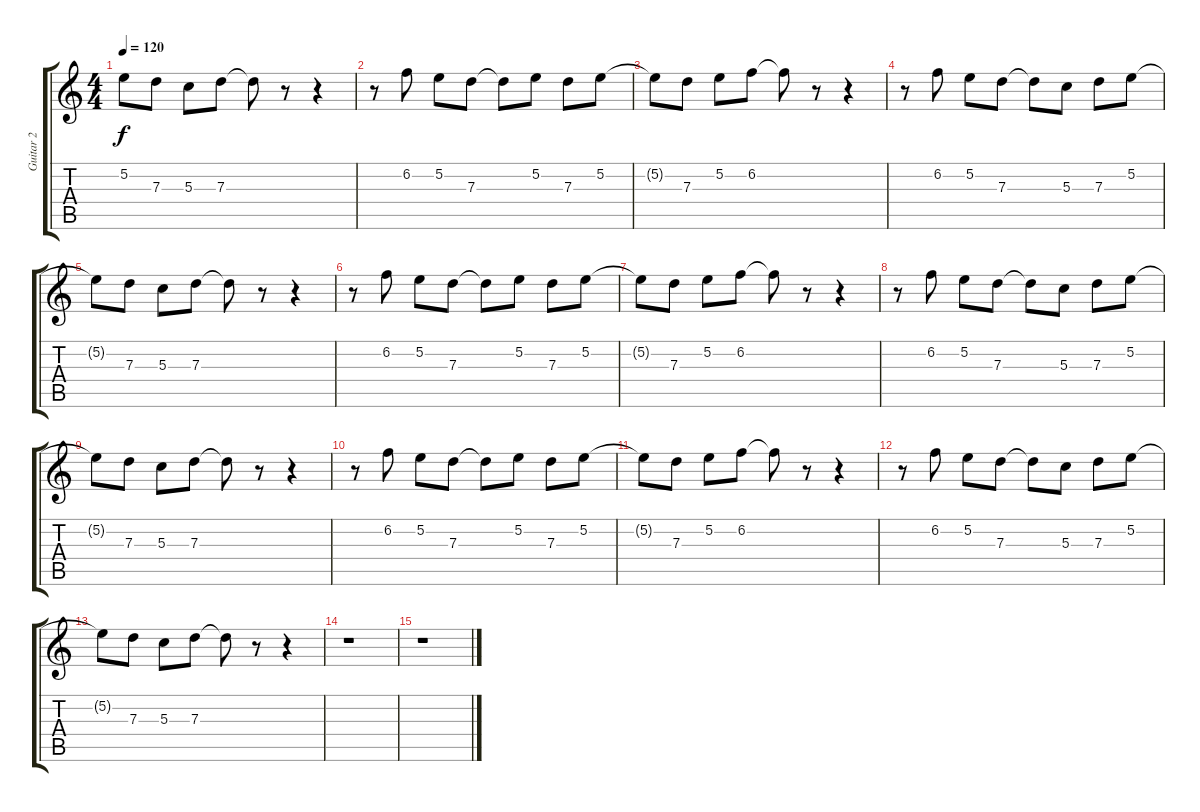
\track ("Guitar 2" "Guitar 2") {instrument distortionguitar}
\staff {score tabs}
\tuning (E4 B3 G3 D3 A2 E2) {hide}
\ts (4 4)
\tempo 120
\clef g2
\ks c
5.2{t}.8{dy f} 7.3.8 5.3.8 7.3.8 7.3{t}.8 r.8 r.4 |
r.8 6.2.8 5.2.8 7.3.8 7.3{t}.8 5.2.8 7.3.8 5.2.8 |
5.2{t}.8 7.3.8 5.2.8 6.2.8 6.2{t}.8 r.8 r.4 |
r.8 6.2.8 5.2.8 7.3.8 7.3{t}.8 5.3.8 7.3.8 5.2.8 |
5.2{t}.8 7.3.8 5.3.8 7.3.8 7.3{t}.8 r.8 r.4 |
r.8 6.2.8 5.2.8 7.3.8 7.3{t}.8 5.2.8 7.3.8 5.2.8 |
5.2{t}.8 7.3.8 5.2.8 6.2.8 6.2{t}.8 r.8 r.4 |
r.8 6.2.8 5.2.8 7.3.8 7.3{t}.8 5.3.8 7.3.8 5.2.8 |
5.2{t}.8 7.3.8 5.3.8 7.3.8 7.3{t}.8 r.8 r.4 |
r.8 6.2.8 5.2.8 7.3.8 7.3{t}.8 5.2.8 7.3.8 5.2.8 |
5.2{t}.8 7.3.8 5.2.8 6.2.8 6.2{t}.8 r.8 r.4 |
r.8 6.2.8 5.2.8 7.3.8 7.3{t}.8 5.3.8 7.3.8 5.2.8 |
5.2{t}.8 7.3.8 5.3.8 7.3.8 7.3{t}.8 r.8 r.4 |
r.1 |
r.1
